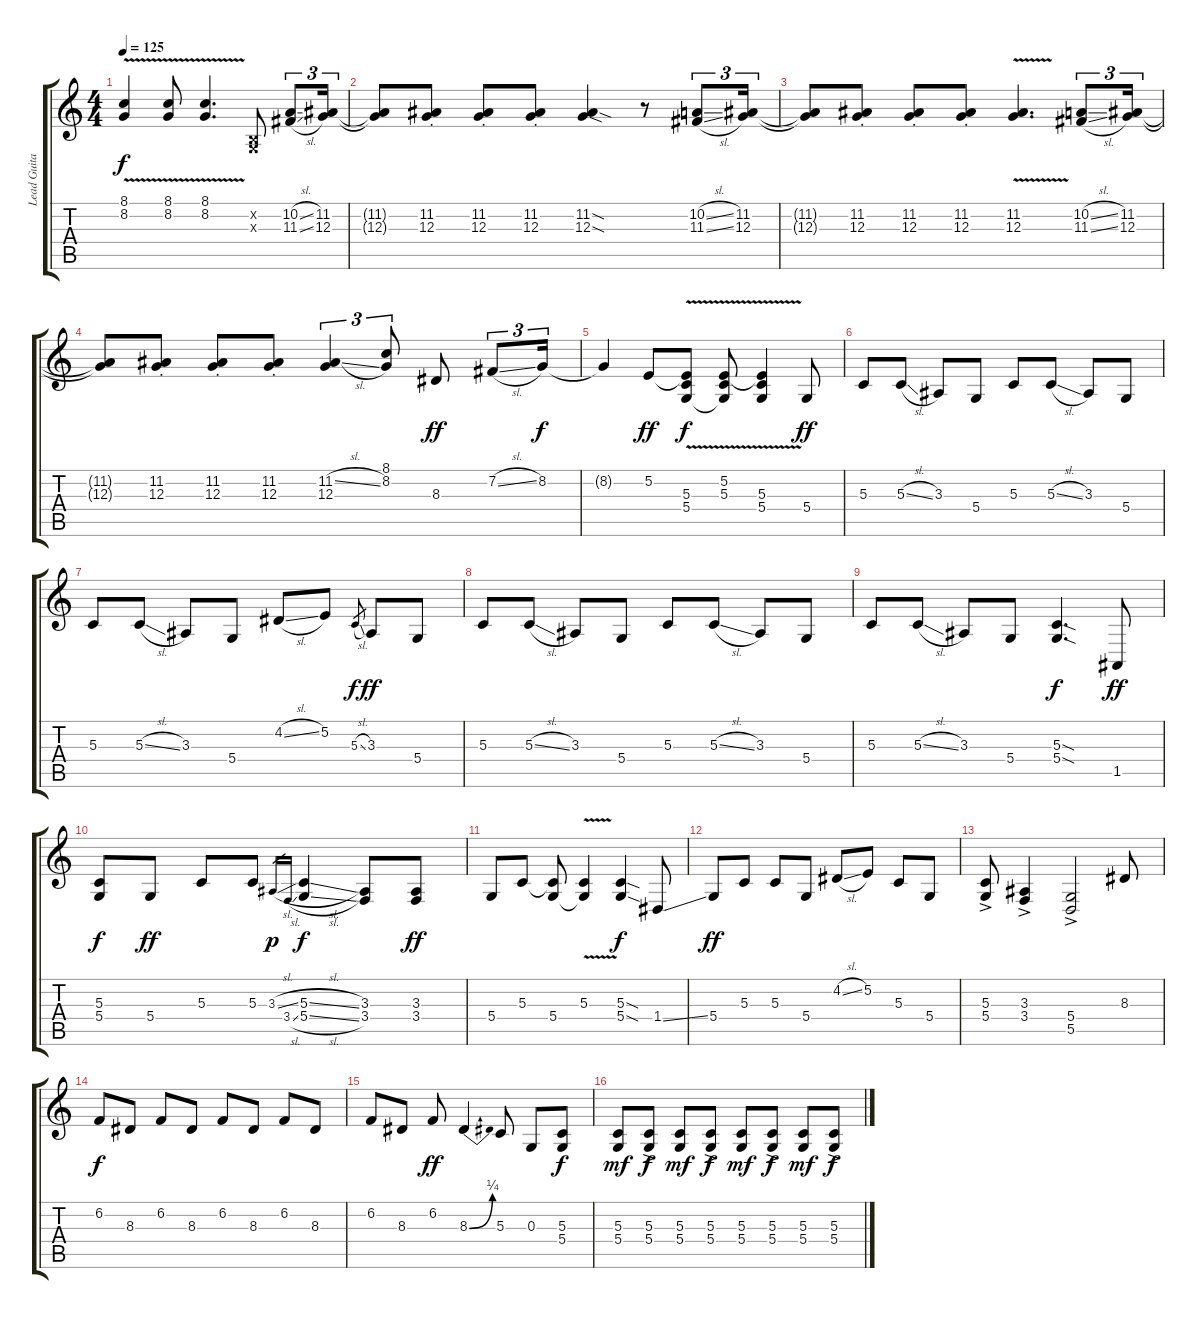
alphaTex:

\track ("Lead Guitar" "Lead Guita") {instrument lead5charang}
\staff {score tabs}
\tuning (E4 B3 G3 D3 A2 E2) {hide}
\ts (4 4)
\tempo 125
\clef g2
\ks c
(8.1{v} 8.2{v}).4{dy f} (8.1{v} 8.2{v}).8 (8.1{v} 8.2{v}).4{d} (0.2{x} 0.3{x}).8 (10.2{sl} 11.3{sl}).8{tu (3 2)} (11.2 12.3).16{tu (3 2)} |
(11.2{t} 12.3{t}).8 (11.2{st} 12.3{st}).8 (11.2{st} 12.3{st}).8 (11.2{st} 12.3{st}).8 (11.2{sod} 12.3{sod}).4 r.8 (10.2{sl} 11.3{sl}).8{tu (3 2)} (11.2 12.3).16{tu (3 2)} |
(11.2{t} 12.3{t}).8 (11.2{st} 12.3{st}).8 (11.2{st} 12.3{st}).8 (11.2{st} 12.3{st}).8 (11.2{v} 12.3{v}).4{d} (10.2{sl} 11.3{sl}).8{tu (3 2)} (11.2 12.3).16{tu (3 2)} |
(11.2{t} 12.3{t}).8 (11.2{st} 12.3{st}).8 (11.2{st} 12.3{st}).8 (11.2{st} 12.3{st}).8 (11.2{sl} 12.3).4{tu (3 2)} (8.1 8.2).8{tu (3 2)} 8.3.8{dy ff} 7.2{sl}.8{tu (3 2)} 8.2.16{tu (3 2) dy f} |
8.2{t}.4 5.2.8{dy ff} (5.2{t} 5.3{v} 5.4{v}).8{dy f} (5.2{v} 5.3{v} 5.4{v t}).8 (5.2{v t} 5.3{v} 5.4{v}).4 5.4.8{dy ff} |
5.3.8 5.3{sl}.8 3.3.8 5.4.8 5.3.8 5.3{sl}.8 3.3.8 5.4.8 |
5.3.8 5.3{sl}.8 3.3.8 5.4.8 4.2{sl}.8 5.2.8 5.3{sl}.8{gr dy f} 3.3.8{dy ff} 5.4.8 |
5.3.8 5.3{sl}.8 3.3.8 5.4.8 5.3.8 5.3{sl}.8 3.3.8 5.4.8 |
5.3.8 5.3{sl}.8 3.3.8 5.4.8 (5.3{sod} 5.4{sod}).4{d dy f} 1.5.8{dy ff} |
(5.3 5.4).8{dy f} 5.4.8{dy ff} 5.3.8 5.3.8 3.3{sl}.16{gr dy p} 3.4{sl}.16{gr} (5.3{sl} 5.4{sl}).4{dy f} (3.3 3.4).8 (3.3 3.4).8{dy ff} |
5.4.8 5.3.8 (5.3{t} 5.4).8 (5.3{v} 5.4{v t}).4 (5.3{sod} 5.4{sod}).4{dy f} 1.4{ss}.8 |
5.4.8{dy ff} 5.3.8 5.3.8 5.4.8 4.2{sl}.8 5.2.8 5.3.8 5.4.8 |
(5.3{ac} 5.4).8 (3.3{ac} 3.4).4 (5.4{ac} 5.5).2 8.3.8 |
6.2.8{dy f} 8.3.8 6.2.8 8.3.8 6.2.8 8.3.8 6.2.8 8.3.8 |
6.2.8 8.3.8 6.2.8{dy ff} 8.3{be (bend 0 0 60 1)}.4 5.3.8 0.3.8 (5.3 5.4).8{dy f} |
(5.3 5.4).8{dy mf} (5.3{ac} 5.4{ac}).8{dy f} (5.3 5.4).8{dy mf} (5.3{ac} 5.4{ac}).8{dy f} (5.3 5.4).8{dy mf} (5.3 5.4{ac}).8{dy f} (5.3 5.4).8{dy mf} (5.3{ac} 5.4).8{dy f}
